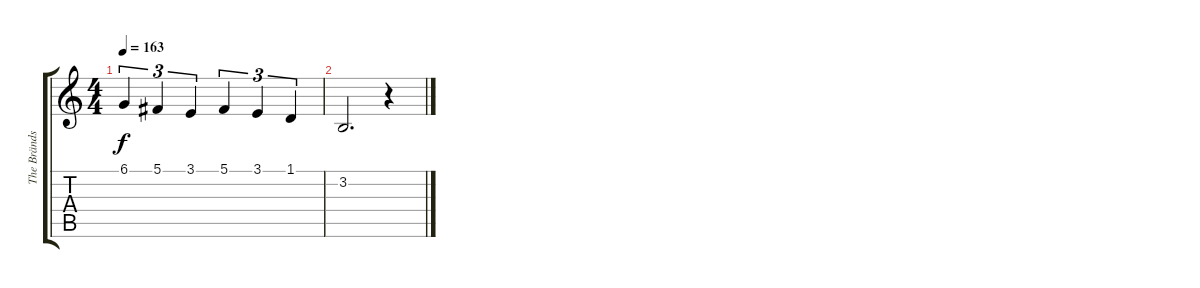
\track ("The Brändström #2" "The Bränds") {instrument pad1newage}
\staff {score tabs}
\tuning (Db4 Ab3 E3 B2 Gb2 B1) {hide}
\ts (4 4)
\tempo 163
\clef g2
\ks c
6.1.4{tu (3 2) dy f} 5.1.4{tu (3 2)} 3.1.4{tu (3 2)} 5.1.4{tu (3 2)} 3.1.4{tu (3 2)} 1.1.4{tu (3 2)} |
3.2.2{d} r.4
